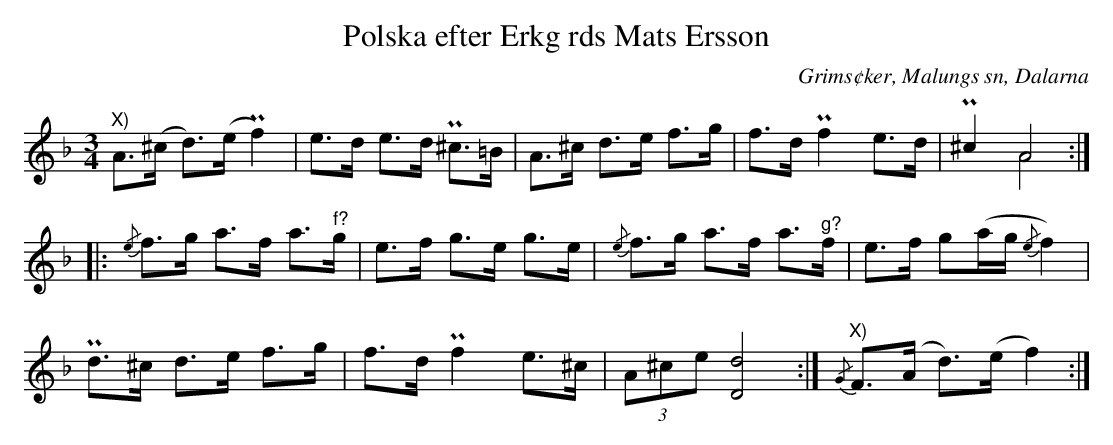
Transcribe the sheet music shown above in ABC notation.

X:1
T:Polska efter Erkg rds Mats Ersson
O:Grims¢ker, Malungs sn, Dalarna
L:1/8
M:3/4
K:Dm
"^X)"A>(^c d>)(e Pf2) | e>d e>d P^c>=B | A>^c d>e f>g | f>d Pf2 e>d | P^c2 A4 & x2 A4 ::
{/e}f>g a>f a>"^f?"g | e>f g>e g>e | {/e}f>g a>f a>"^g?"f | e>f g(a/g/ {/e}f2) |
Pd>^c d>e f>g | f>d Pf2 e>^c | (3A^ce [dD]4 :| "X)" {/G}F>(A d)>(e f2) :|
